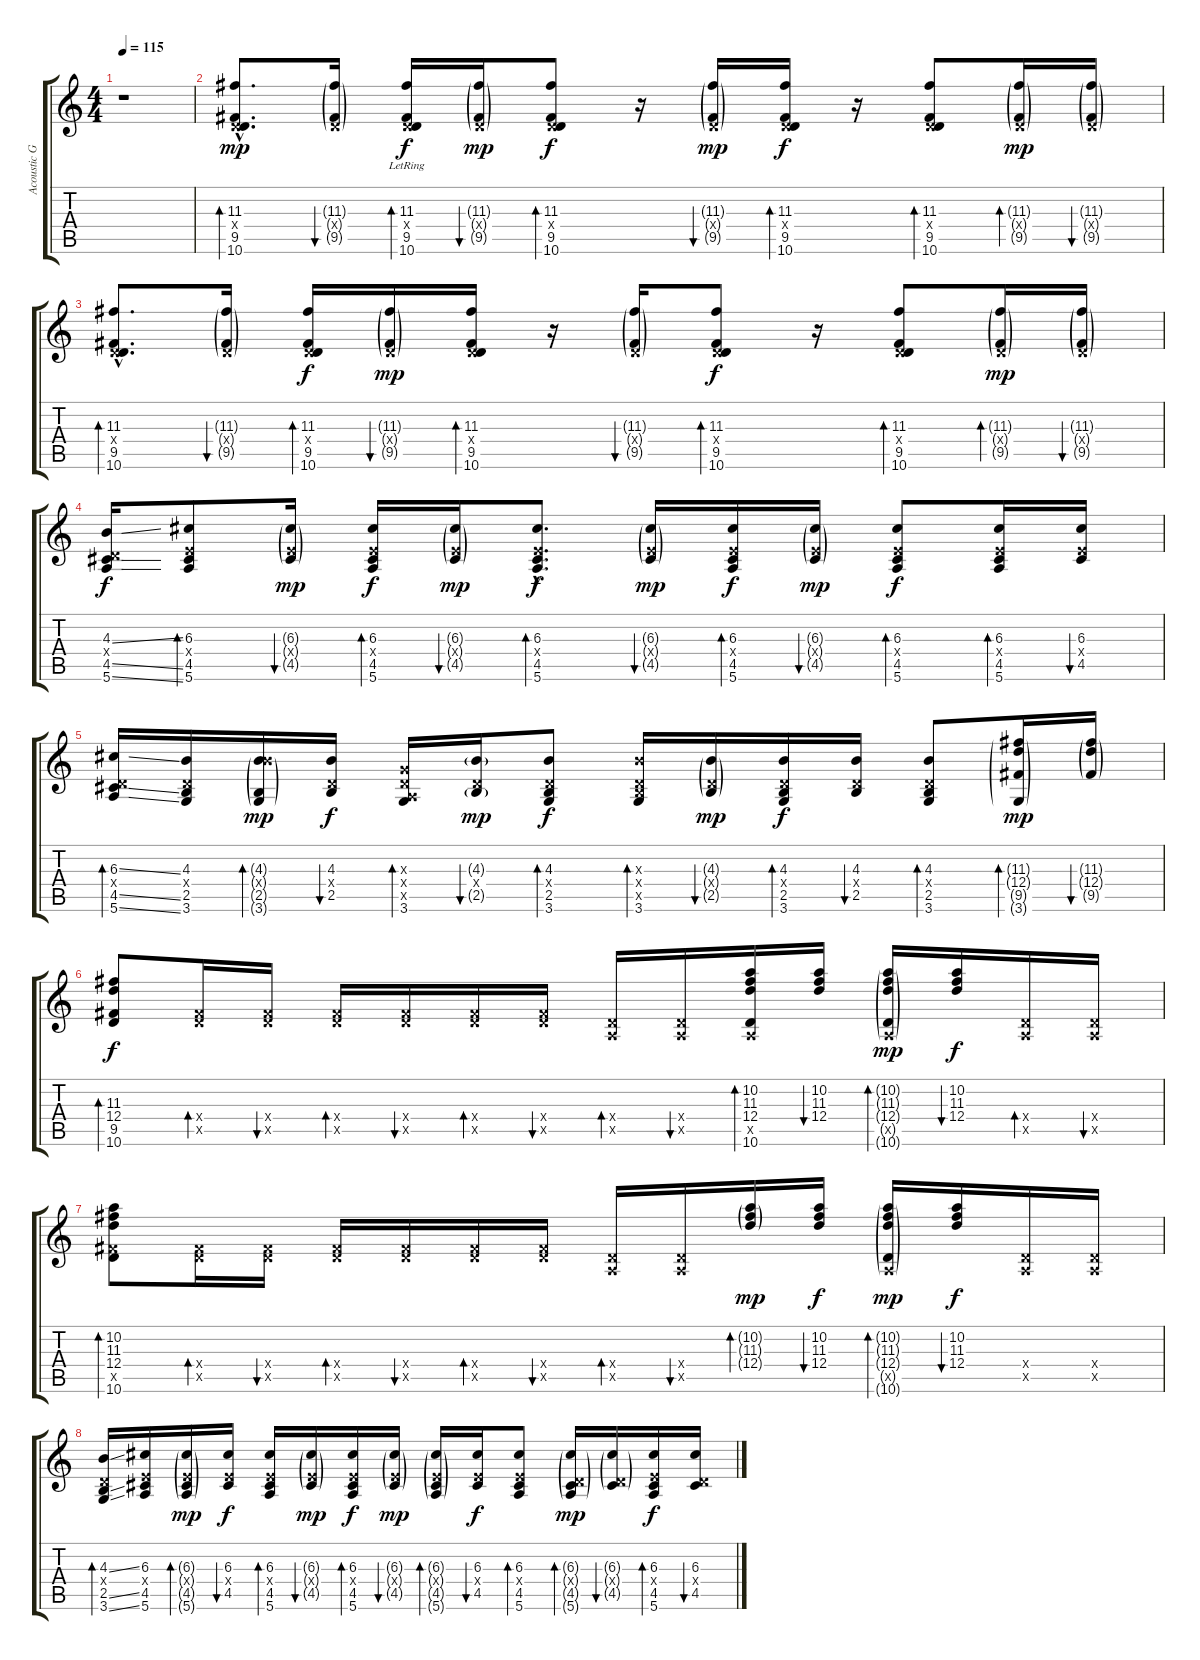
\track ("Acoustic Guitar" "Acoustic G") {instrument acousticguitarsteel}
\staff {score tabs}
\tuning (E4 B3 G3 D3 A2 E2) {hide}
\ts (4 4)
\tempo 115
\clef g2
\ks c
r.1{dy mp instrument acousticguitarsteel} |
(11.3{hac} 0.4{hac x} 9.5{hac} 10.6{hac}).8{d bd 60} (11.3{g} 0.4{g x} 9.5{g}).16{bu 60} (11.3{lr} 0.4{x} 9.5 10.6).16{bd 60 dy f} (11.3{g} 0.4{g x} 9.5{g}).16{bu 60 dy mp} (11.3 0.4{x} 9.5 10.6).8{bd 60 dy f} r.16 (11.3{g} 0.4{g x} 9.5{g}).16{bu 60 dy mp} (11.3 0.4{x} 9.5 10.6).16{bd 60 dy f} r.16 (11.3 0.4{x} 9.5 10.6).8{bd 60} (11.3{g} 0.4{g x} 9.5{g}).16{bd 60 dy mp} (11.3{g} 0.4{g x} 9.5{g}).16{bu 60} |
(11.3{hac} 0.4{hac x} 9.5{hac} 10.6{hac}).8{d bd 60} (11.3{g} 0.4{g x} 9.5{g}).16{bu 60} (11.3 0.4{x} 9.5 10.6).16{bd 60 dy f} (11.3{g} 0.4{g x} 9.5{g}).16{bu 60 dy mp} (11.3 0.4{x} 9.5 10.6).16{bd 60} r.16 (11.3{g} 0.4{g x} 9.5{g}).16{bu 60} (11.3 0.4{x} 9.5 10.6).8{bd 60 dy f} r.16 (11.3 0.4{x} 9.5 10.6).8{bd 60} (11.3{g} 0.4{g x} 9.5{g}).16{bd 60 dy mp} (11.3{g} 0.4{g x} 9.5{g}).16{bu 60} |
(4.3{ss} 0.4{x} 4.5{ss} 5.6{ss}).16{dy f} (6.3 2.4{x} 4.5 5.6).8{bd 60} (6.3{g} 2.4{g x} 4.5{g}).16{bu 60 dy mp} (6.3 2.4{x} 4.5 5.6).16{bd 60 dy f} (6.3{g} 2.4{g x} 4.5{g}).16{bu 60 dy mp} (6.3{hac} 2.4{hac x} 4.5{hac} 5.6{hac}).8{d bd 60 dy f} (6.3{g} 2.4{g x} 4.5{g}).16{bu 60 dy mp} (6.3 2.4{x} 4.5 5.6).16{bd 60 dy f} (6.3{g} 2.4{g x} 4.5{g}).16{bu 60 dy mp} (6.3 2.4{x} 4.5 5.6).8{bd 60 dy f} (6.3 2.4{x} 4.5 5.6).16{bd 60} (6.3 2.4{x} 4.5).16{bu 60} |
(6.3{ss} 0.4{x} 4.5{ss} 5.6{ss}).16{bd 60} (4.3 0.4{x} 2.5 3.6).16 (4.3{g} 9.4{g x} 2.5{g} 3.6{g}).16{bd 60 dy mp} (4.3 0.4{x} 2.5).16{bu 60 dy f} (0.3{x} 0.4{x} 0.5{x} 3.6).16{bd 60} (4.3{g} 0.4{x} 2.5{g}).16{bu 60 dy mp} (4.3 0.4{x} 2.5 3.6).8{bd 60 dy f} (4.3{x} 0.4{x} 2.5{x} 3.6).16{bd 60} (4.3{g} 0.4{g x} 2.5{g}).16{bu 60 dy mp} (4.3 0.4{x} 2.5 3.6).16{bd 60 dy f} (4.3 0.4{x} 2.5).16{bu 60} (4.3 0.4{x} 2.5 3.6).8{bd 60} (11.3{g} 12.4{g} 9.5{g} 3.6{g}).16{bd 60 dy mp} (11.3{g} 12.4{g} 9.5{g}).16{bu 60} |
(11.3 12.4 9.5 10.6).8{bd 60 dy f} (0.4{x} 9.5{x}).16{bd 60} (0.4{x} 9.5{x}).16{bu 60} (0.4{x} 9.5{x}).16{bd 60} (0.4{x} 9.5{x}).16{bu 60} (0.4{x} 9.5{x}).16{bd 60} (0.4{x} 9.5{x}).16{bu 60} (0.4{x} 0.5{x}).16{bd 60} (0.4{x} 0.5{x}).16{bu 60} (10.2 11.3 12.4 0.5{x} 10.6).16{bd 60} (10.2 11.3 12.4).16{bu 60} (10.2{g} 11.3{g} 12.4{g} 0.5{g x} 10.6{g}).16{bd 60 dy mp} (10.2 11.3 12.4).16{bu 60 dy f} (0.4{x} 0.5{x}).16{bd 60} (0.4{x} 0.5{x}).16{bu 60} |
(10.2 11.3 12.4 9.5{x} 10.6).8{bd 60} (0.4{x} 9.5{x}).16{bd 60} (0.4{x} 9.5{x}).16{bu 60} (0.4{x} 9.5{x}).16{bd 60} (0.4{x} 9.5{x}).16{bu 60} (0.4{x} 9.5{x}).16{bd 60} (0.4{x} 9.5{x}).16{bu 60} (0.4{x} 0.5{x}).16{bd 60} (0.4{x} 0.5{x}).16{bu 60} (10.2{g} 11.3{g} 12.4{g}).16{bd 60 dy mp} (10.2 11.3 12.4).16{bu 60 dy f} (10.2{g} 11.3{g} 12.4{g} 0.5{g x} 10.6{g}).16{bd 60 dy mp} (10.2 11.3 12.4).16{bu 60 dy f} (0.4{x} 0.5{x}).16 (0.4{x} 0.5{x}).16 |
(4.3{ss} 0.4{x} 2.5{ss} 3.6{ss}).16{bd 60} (6.3 2.4{x} 4.5 5.6).16 (6.3{g} 2.4{g x} 4.5{g} 5.6{g}).16{bd 60 dy mp} (6.3 2.4{x} 4.5).16{bu 60 dy f} (6.3 2.4{x} 4.5 5.6).16{bd 60} (6.3{g} 2.4{g x} 4.5{g}).16{bu 60 dy mp} (6.3 2.4{x} 4.5 5.6).16{bd 60 dy f} (6.3{g} 2.4{g x} 4.5{g}).16{bu 60 dy mp} (6.3{g} 2.4{g x} 4.5{g} 5.6{g}).16{bd 60} (6.3 2.4{x} 4.5).16{bu 60 dy f} (6.3 2.4{x} 4.5 5.6).8{bd 60} (6.3{g} 0.4{g x} 4.5{g} 5.6{g}).16{bd 60 dy mp} (6.3{g} 0.4{g x} 4.5{g}).16{bu 60} (6.3 2.4{x} 4.5 5.6).16{bd 60 dy f} (6.3 0.4{x} 4.5).16{bu 60}
